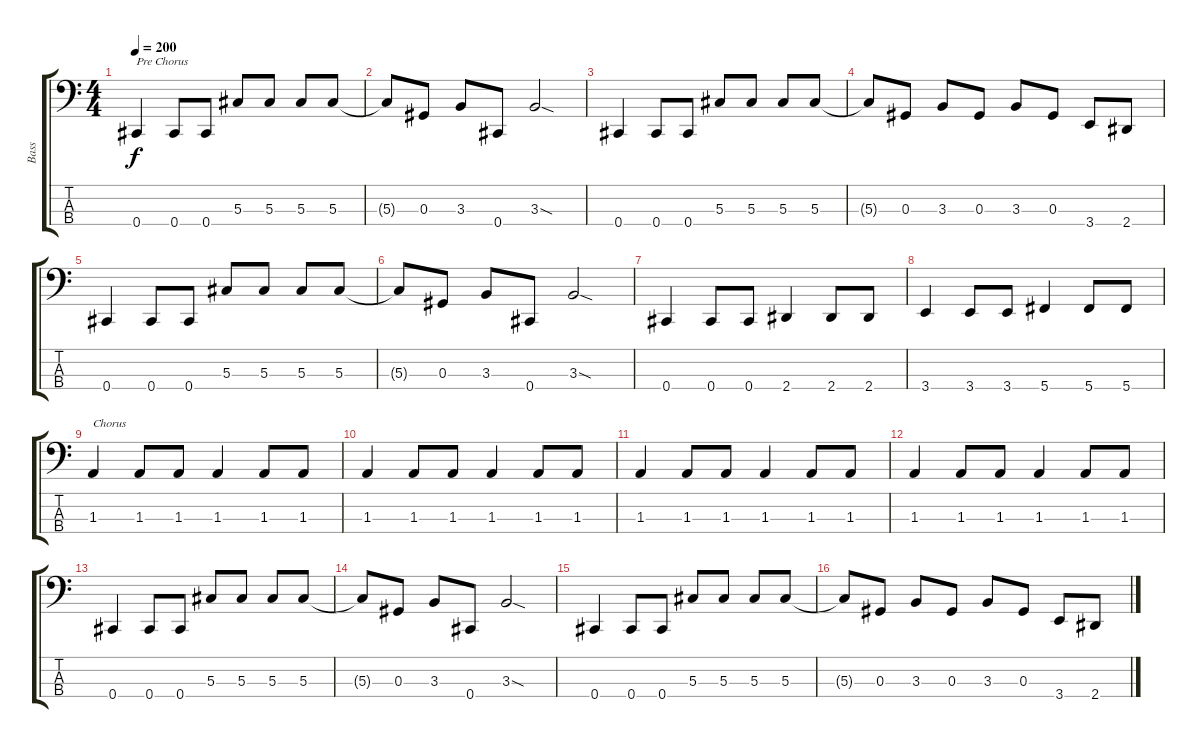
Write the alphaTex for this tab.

\track ("Bass" "Bass") {instrument electricbasspick}
\staff {score tabs}
\tuning (Gb2 Db2 Ab1 Db1) {hide}
\ts (4 4)
\tempo 200
\clef f4
\ks c
0.4.4{txt "Pre Chorus" dy f} 0.4.8 0.4.8 5.3.8 5.3.8 5.3.8 5.3.8 |
5.3{t}.8 0.3.8 3.3.8 0.4.8 3.3{sod}.2 |
0.4.4 0.4.8 0.4.8 5.3.8 5.3.8 5.3.8 5.3.8 |
5.3{t}.8 0.3.8 3.3.8 0.3.8 3.3.8 0.3.8 3.4.8 2.4.8 |
0.4.4 0.4.8 0.4.8 5.3.8 5.3.8 5.3.8 5.3.8 |
5.3{t}.8 0.3.8 3.3.8 0.4.8 3.3{sod}.2 |
0.4.4 0.4.8 0.4.8 2.4.4 2.4.8 2.4.8 |
3.4.4 3.4.8 3.4.8 5.4.4 5.4.8 5.4.8 |
1.3.4{txt "Chorus"} 1.3.8 1.3.8 1.3.4 1.3.8 1.3.8 |
1.3.4 1.3.8 1.3.8 1.3.4 1.3.8 1.3.8 |
1.3.4 1.3.8 1.3.8 1.3.4 1.3.8 1.3.8 |
1.3.4 1.3.8 1.3.8 1.3.4 1.3.8 1.3.8 |
0.4.4 0.4.8 0.4.8 5.3.8 5.3.8 5.3.8 5.3.8 |
5.3{t}.8 0.3.8 3.3.8 0.4.8 3.3{sod}.2 |
0.4.4 0.4.8 0.4.8 5.3.8 5.3.8 5.3.8 5.3.8 |
5.3{t}.8 0.3.8 3.3.8 0.3.8 3.3.8 0.3.8 3.4.8 2.4.8
